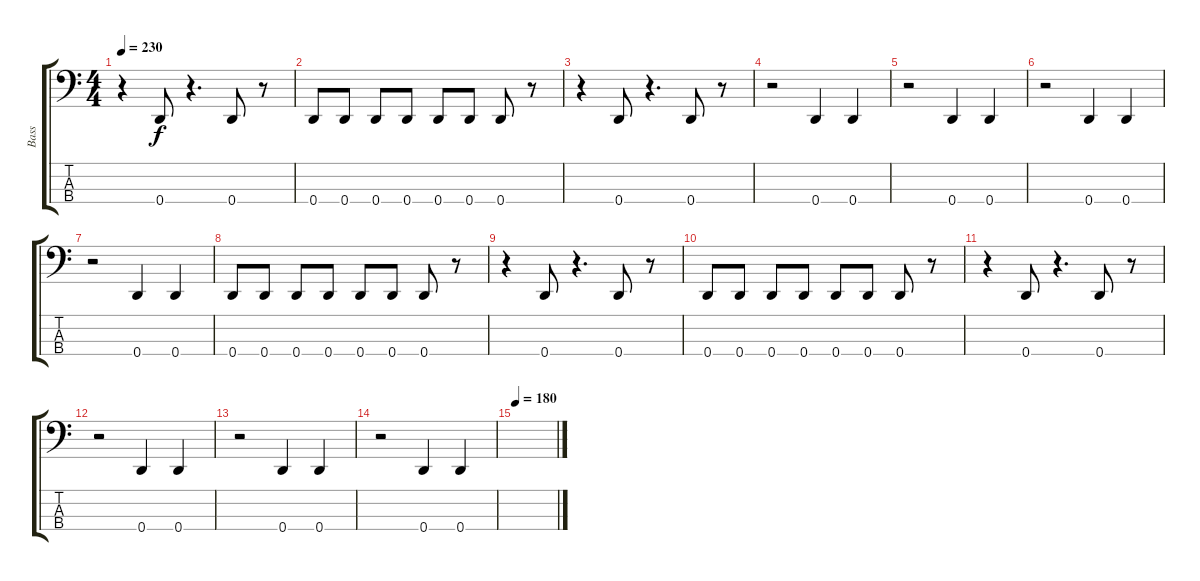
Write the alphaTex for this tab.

\track ("Bass" "Bass") {instrument electricbasspick}
\staff {score tabs}
\tuning (F2 C2 G1 D1) {hide}
\ts (4 4)
\tempo 230
\clef f4
\ks c
r.4{dy f} 0.4.8 r.4{d} 0.4.8 r.8 |
0.4.8 0.4.8 0.4.8 0.4.8 0.4.8 0.4.8 0.4.8 r.8 |
r.4 0.4.8 r.4{d} 0.4.8 r.8 |
r.2 0.4.4 0.4.4 |
r.2 0.4.4 0.4.4 |
r.2 0.4.4 0.4.4 |
r.2 0.4.4 0.4.4 |
0.4.8 0.4.8 0.4.8 0.4.8 0.4.8 0.4.8 0.4.8 r.8 |
r.4 0.4.8 r.4{d} 0.4.8 r.8 |
0.4.8 0.4.8 0.4.8 0.4.8 0.4.8 0.4.8 0.4.8 r.8 |
r.4 0.4.8 r.4{d} 0.4.8 r.8 |
r.2 0.4.4 0.4.4 |
r.2 0.4.4 0.4.4 |
r.2 0.4.4 0.4.4 |
\tempo 180
